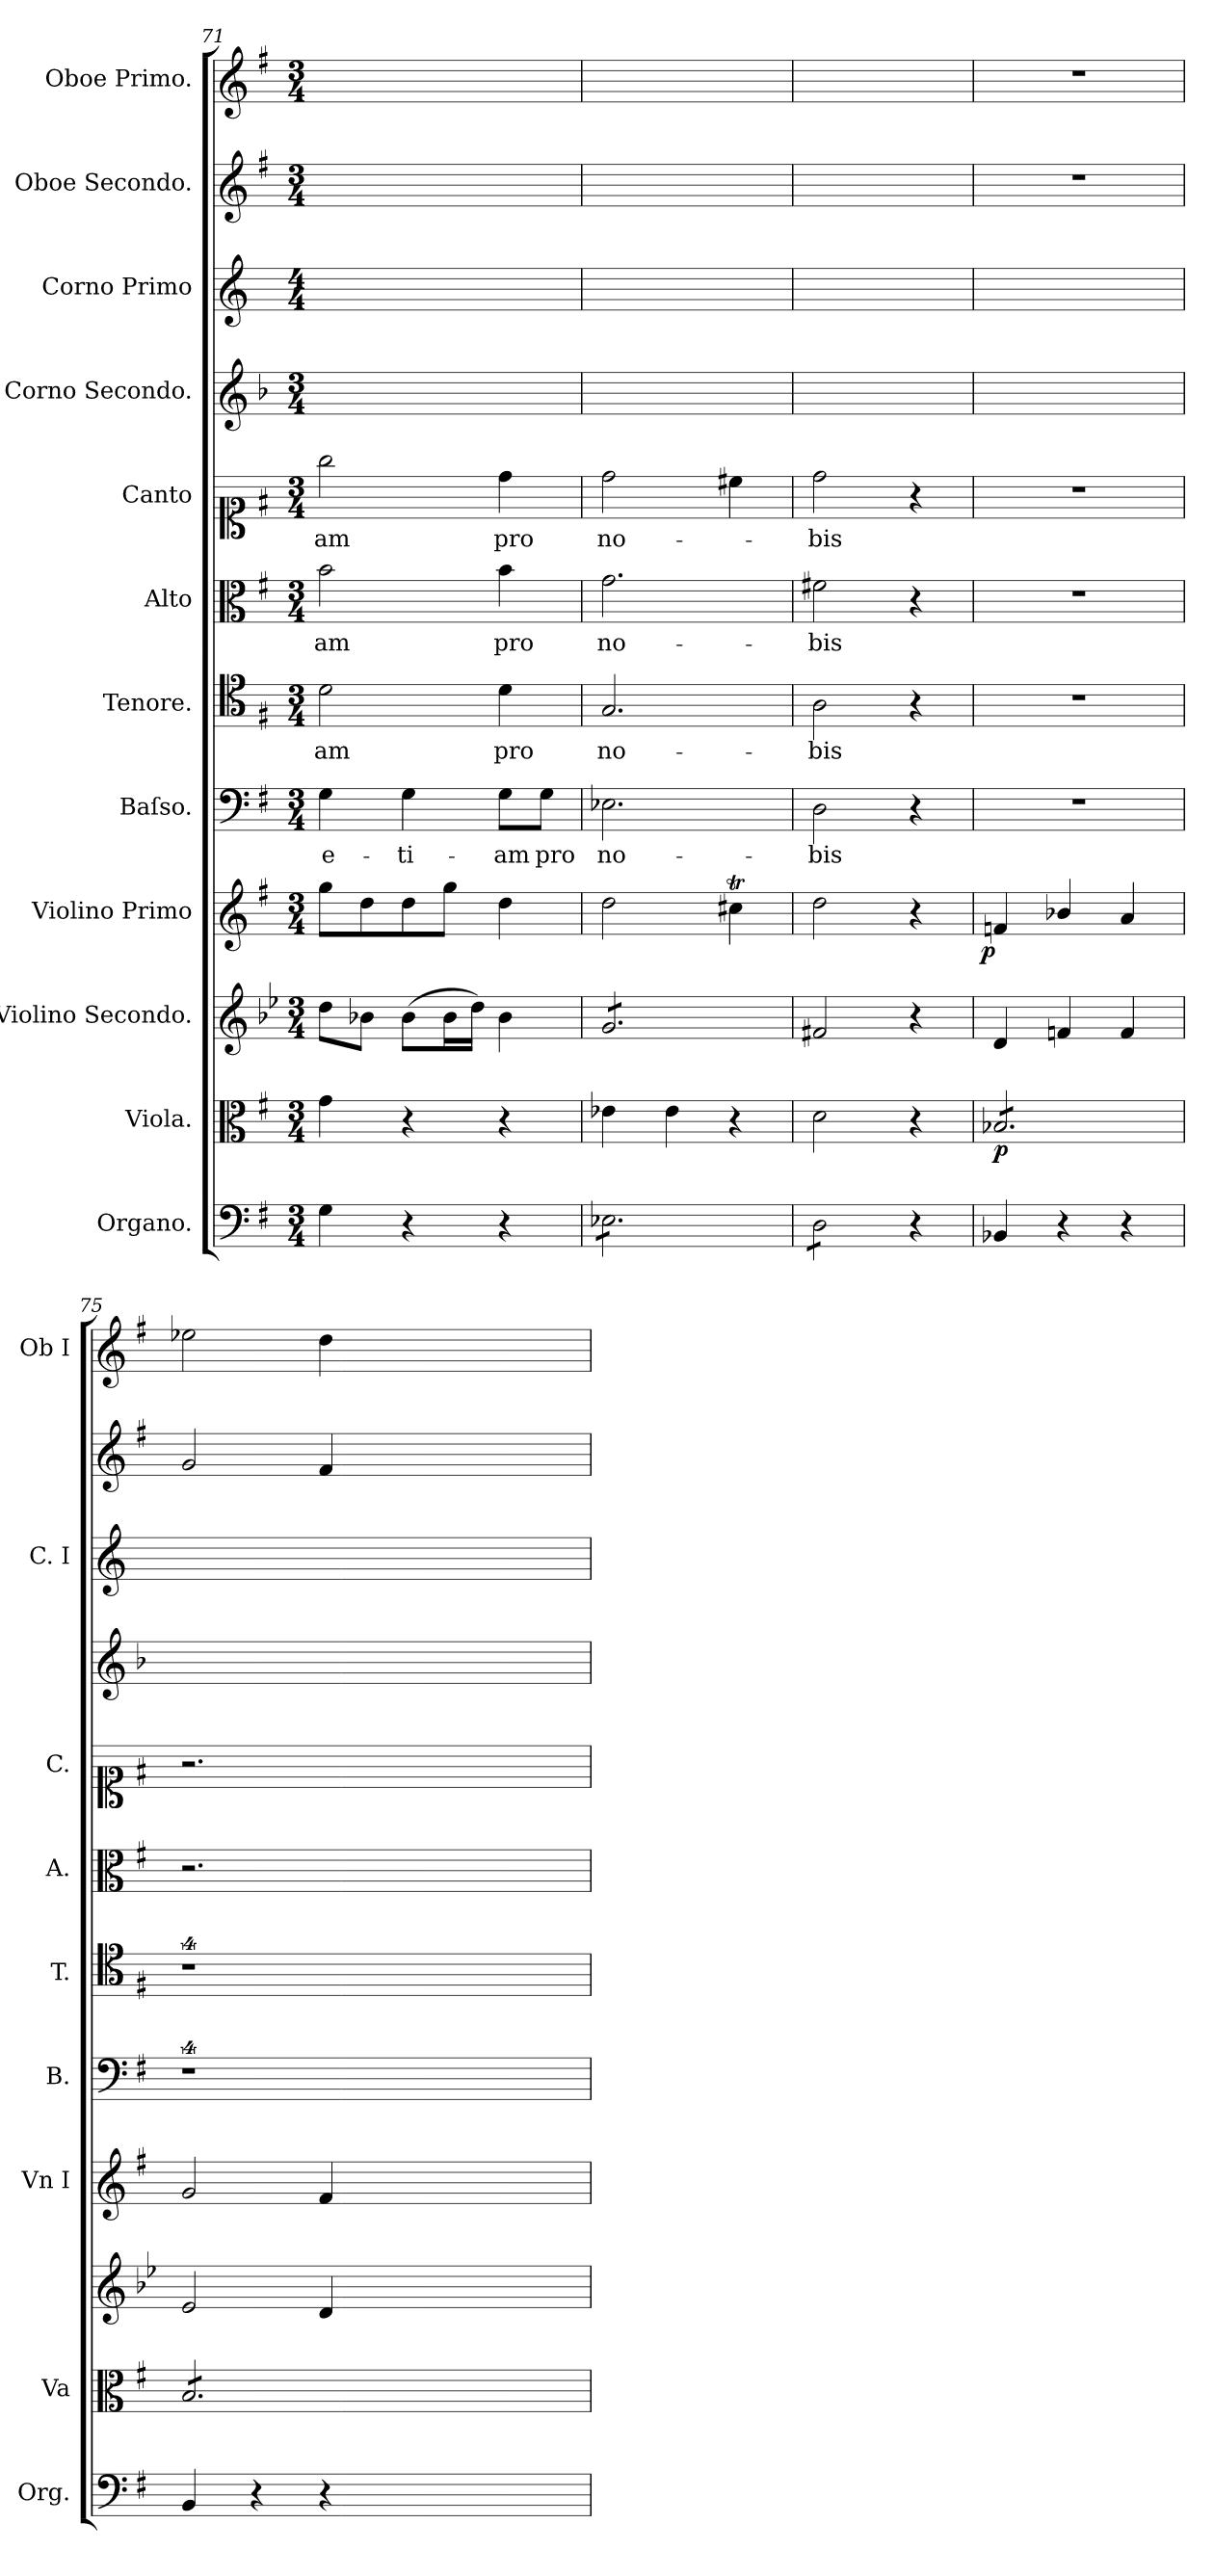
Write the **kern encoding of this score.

**kern	**kern	**dynam	**kern	**kern	**dynam	**kern	**text	**kern	**text	**kern	**text	**kern	**text	**kern	**kern	**kern	**kern
*part12	*part11	*part11	*part10	*part9	*part9	*part8	*part8	*part7	*part7	*part6	*part6	*part5	*part5	*part4	*part3	*part2	*part1
*staff12	*staff11	*staff11	*staff10	*staff9	*staff9	*staff8	*staff8	*staff7	*staff7	*staff6	*staff6	*staff5	*staff5	*staff4	*staff3	*staff2	*staff1
*I"Organo.	*I"Viola.	*	*I"Violino Secondo.	*I"Violino Primo	*	*I"Baſso.	*	*I"Tenore.	*	*I"Alto	*	*I"Canto	*	*I"Corno Secondo.	*I"Corno Primo	*I"Oboe Secondo.	*I"Oboe Primo.
*I'Org.	*I'Va	*	*	*I'Vn I	*	*I'B.	*	*I'T.	*	*I'A.	*	*I'C.	*	*	*I'C. I	*	*I'Ob I
*clefF4	*clefC3	*	*clefG2	*clefG2	*	*clefF4	*	*clefC4	*	*clefC3	*	*clefC1	*	*clefG2	*clefG2	*clefG2	*clefG2
*k[f#]	*k[f#]	*	*k[b-e-]	*k[f#]	*	*k[f#]	*	*k[f#]	*	*k[f#]	*	*k[f#]	*	*k[b-]	*k[]	*k[f#]	*k[f#]
*M3/4	*M3/4	*	*M3/4	*M3/4	*	*M3/4	*	*M3/4	*	*M3/4	*	*M3/4	*	*M3/4	*M4/4	*M3/4	*M3/4
=71	=71	=71	=71	=71	=71	=71	=71	=71	=71	=71	=71	=71	=71	=71	=71	=71	=71
4G\	4g\	.	8dd\L	8gg\L	.	4G\	e-	2d\	-am	2b\	-am	2gg\	-am	2.ryy	2.ryy	2.ryy	2.ryy
.	.	.	8b-X\J	8dd\	.	.	.	.	.	.	.	.	.	.	.	.	.
4r	4r	.	(8b-\L	8dd\	.	4G\	-ti-	.	.	.	.	.	.	.	.	.	.
.	.	.	16b-\L	8gg\J	.	.	.	.	.	.	.	.	.	.	.	.	.
.	.	.	16dd\JJ)	.	.	.	.	.	.	.	.	.	.	.	.	.	.
4r	4r	.	4b-\	4dd\	.	8G\L	-am	4d\	pro	4b\	pro	4dd\	pro	.	.	.	.
.	.	.	.	.	.	8G\J	pro	.	.	.	.	.	.	.	.	.	.
=72	=72	=72	=72	=72	=72	=72	=72	=72	=72	=72	=72	=72	=72	=72	=72	=72	=72
*tremolo	*	*	*	*	*	*	*	*	*	*	*	*	*	*	*	*	*
*	*	*	*tremolo	*	*	*	*	*	*	*	*	*	*	*	*	*	*
8E-X\L	4e-X\	.	8g/L	2dd\	.	2.E-X\	no-	2.G/	no-	2.g\	no-	2dd\	no-	2.ryy	2.ryy	2.ryy	2.ryy
8E-X\	.	.	8g/	.	.	.	.	.	.	.	.	.	.	.	.	.	.
8E-X\	4e-\	.	8g/	.	.	.	.	.	.	.	.	.	.	.	.	.	.
8E-X\	.	.	8g/	.	.	.	.	.	.	.	.	.	.	.	.	.	.
8E-X\	4r	.	8g/	4cc#Xt\	.	.	.	.	.	.	.	4cc#X\	.	.	.	.	.
8E-X\J	.	.	8g/J	.	.	.	.	.	.	.	.	.	.	.	.	.	.
*	*	*	*Xtremolo	*	*	*	*	*	*	*	*	*	*	*	*	*	*
=73	=73	=73	=73	=73	=73	=73	=73	=73	=73	=73	=73	=73	=73	=73	=73	=73	=73
8D\L	2d\	.	2f#X/	2dd\	.	2D\	-bis	2A\	-bis	2f#X\	-bis	2dd\	-bis	2.ryy	2.ryy	2.ryy	2.ryy
8D\	.	.	.	.	.	.	.	.	.	.	.	.	.	.	.	.	.
8D\	.	.	.	.	.	.	.	.	.	.	.	.	.	.	.	.	.
8D\J	.	.	.	.	.	.	.	.	.	.	.	.	.	.	.	.	.
*Xtremolo	*	*	*	*	*	*	*	*	*	*	*	*	*	*	*	*	*
4r	4r	.	4r	4r	.	4r	.	4r	.	4r	.	4r	.	.	.	.	.
=74	=74	=74	=74	=74	=74	=74	=74	=74	=74	=74	=74	=74	=74	=74	=74	=74	=74
!	!	!	!	!	!LO:DY:b:rj	!	!	!	!	!	!	!	!	!	!	!	!
*	*tremolo	*	*	*	*	*	*	*	*	*	*	*	*	*	*	*	*
4BB-X/	8B-X/L	p	4d/	4fn/	p	2.r	.	2.r	.	2.r	.	2.r	.	2.ryy	2.ryy	2.r	2.r
.	8B-X/	.	.	.	.	.	.	.	.	.	.	.	.	.	.	.	.
4r	8B-X/	.	4fn/	4b-X/	.	.	.	.	.	.	.	.	.	.	.	.	.
.	8B-X/	.	.	.	.	.	.	.	.	.	.	.	.	.	.	.	.
4r	8B-X/	.	4f/	4a/	.	.	.	.	.	.	.	.	.	.	.	.	.
.	8B-X/J	.	.	.	.	.	.	.	.	.	.	.	.	.	.	.	.
=75	=75	=75	=75	=75	=75	=75	=75	=75	=75	=75	=75	=75	=75	=75	=75	=75	=75
4BB/	8B/L	.	2e-/	2g/	.	4%9r	.	4%9r	.	2.r	.	2.r	.	2.ryy	2.ryy	2g/	2ee-X\
.	8B/	.	.	.	.	.	.	.	.	.	.	.	.	.	.	.	.
4r	8B/	.	.	.	.	.	.	.	.	.	.	.	.	.	.	.	.
.	8B/	.	.	.	.	.	.	.	.	.	.	.	.	.	.	.	.
4r	8B/	.	4d/	4f#/	.	.	.	.	.	.	.	.	.	.	.	4f#/	4dd\
.	8B/J	.	.	.	.	.	.	.	.	.	.	.	.	.	.	.	.
*	*Xtremolo	*	*	*	*	*	*	*	*	*	*	*	*	*	*	*	*
1.ryy	1.ryy	.	1.ryy	1.ryy	.	.	.	.	.	1.ryy	.	1.ryy	.	1.ryy	1.ryy	1.ryy	1.ryy
=	=	=	=	=	=	=	=	=	=	=	=	=	=	=	=	=	=
*-	*-	*-	*-	*-	*-	*-	*-	*-	*-	*-	*-	*-	*-	*-	*-	*-	*-
